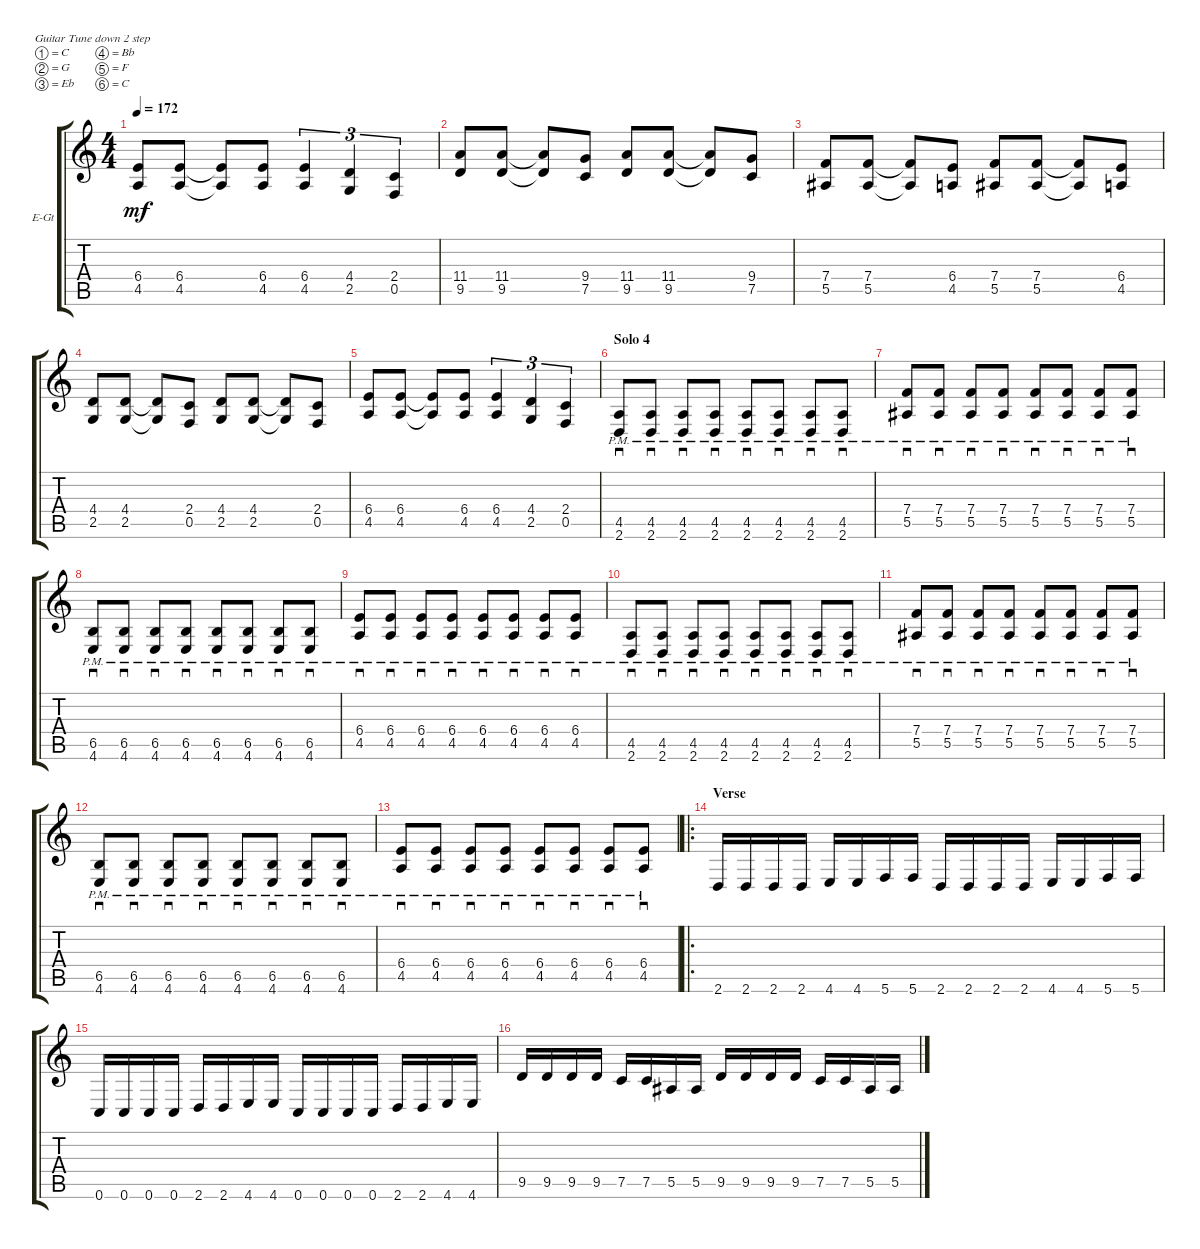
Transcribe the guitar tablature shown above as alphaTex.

\bracketExtendMode groupsimilarinstruments
\firstSystemTrackNameOrientation horizontal
\otherSystemsTrackNameOrientation horizontal
\track ("Rhythm Guitar" "E-Gt") {instrument distortionguitar}
\staff {score tabs}
\tuning (C4 G3 Eb3 Bb2 F2 C2)
\ts (4 4)
\tempo 172
\clef g2
\ks c
(4.5 6.4).8{dy mf} (4.5 6.4).8 (4.5{t} 6.4{t}).8 (4.5 6.4).8 (4.5 6.4).4{tu (3 2)} (2.5 4.4).4{tu (3 2)} (0.5 2.4).4{tu (3 2)} |
(9.5 11.4).8 (9.5 11.4).8 (9.5{t} 11.4{t}).8 (7.5 9.4).8 (9.5 11.4).8 (9.5 11.4).8 (9.5{t} 11.4{t}).8 (7.5 9.4).8 |
(5.5{acc #} 7.4).8 (5.5{acc #} 7.4).8 (5.5{t acc #} 7.4{t}).8 (4.5 6.4).8 (5.5{acc #} 7.4).8 (5.5{acc #} 7.4).8 (5.5{t acc #} 7.4{t}).8 (4.5 6.4).8 |
(2.5 4.4).8 (2.5 4.4).8 (2.5{t} 4.4{t}).8 (0.5 2.4).8 (2.5 4.4).8 (2.5 4.4).8 (2.5{t} 4.4{t}).8 (0.5 2.4).8 |
(4.5 6.4).8 (4.5 6.4).8 (4.5{t} 6.4{t}).8 (4.5 6.4).8 (4.5 6.4).4{tu (3 2)} (2.5 4.4).4{tu (3 2)} (0.5 2.4).4{tu (3 2)} |
\section ("" "Solo 4")
(2.6{pm} 4.5{pm}).8{sd} (2.6{pm} 4.5{pm}).8{sd} (2.6{pm} 4.5{pm}).8{sd} (2.6{pm} 4.5{pm}).8{sd} (2.6{pm} 4.5{pm}).8{sd} (2.6{pm} 4.5{pm}).8{sd} (2.6{pm} 4.5{pm}).8{sd} (2.6{pm} 4.5{pm}).8{sd} |
(5.5{pm acc #} 7.4{pm}).8{sd} (5.5{pm acc #} 7.4{pm}).8{sd} (5.5{pm acc #} 7.4{pm}).8{sd} (5.5{pm acc #} 7.4{pm}).8{sd} (5.5{pm acc #} 7.4{pm}).8{sd} (5.5{pm acc #} 7.4{pm}).8{sd} (5.5{pm acc #} 7.4{pm}).8{sd} (5.5{pm acc #} 7.4{pm}).8{sd} |
(4.6{pm} 6.5{pm}).8{sd} (4.6{pm} 6.5{pm}).8{sd} (4.6{pm} 6.5{pm}).8{sd} (4.6{pm} 6.5{pm}).8{sd} (4.6{pm} 6.5{pm}).8{sd} (4.6{pm} 6.5{pm}).8{sd} (4.6{pm} 6.5{pm}).8{sd} (4.6{pm} 6.5{pm}).8{sd} |
(4.5{pm} 6.4{pm}).8{sd} (4.5{pm} 6.4{pm}).8{sd} (4.5{pm} 6.4{pm}).8{sd} (4.5{pm} 6.4{pm}).8{sd} (4.5{pm} 6.4{pm}).8{sd} (4.5{pm} 6.4{pm}).8{sd} (4.5{pm} 6.4{pm}).8{sd} (4.5{pm} 6.4{pm}).8{sd} |
(2.6{pm} 4.5{pm}).8{sd} (2.6{pm} 4.5{pm}).8{sd} (2.6{pm} 4.5{pm}).8{sd} (2.6{pm} 4.5{pm}).8{sd} (2.6{pm} 4.5{pm}).8{sd} (2.6{pm} 4.5{pm}).8{sd} (2.6{pm} 4.5{pm}).8{sd} (2.6{pm} 4.5{pm}).8{sd} |
(5.5{pm acc #} 7.4{pm}).8{sd} (5.5{pm acc #} 7.4{pm}).8{sd} (5.5{pm acc #} 7.4{pm}).8{sd} (5.5{pm acc #} 7.4{pm}).8{sd} (5.5{pm acc #} 7.4{pm}).8{sd} (5.5{pm acc #} 7.4{pm}).8{sd} (5.5{pm acc #} 7.4{pm}).8{sd} (5.5{pm acc #} 7.4{pm}).8{sd} |
(4.6{pm} 6.5{pm}).8{sd} (4.6{pm} 6.5{pm}).8{sd} (4.6{pm} 6.5{pm}).8{sd} (4.6{pm} 6.5{pm}).8{sd} (4.6{pm} 6.5{pm}).8{sd} (4.6{pm} 6.5{pm}).8{sd} (4.6{pm} 6.5{pm}).8{sd} (4.6{pm} 6.5{pm}).8{sd} |
(4.5{pm} 6.4{pm}).8{sd} (4.5{pm} 6.4{pm}).8{sd} (4.5{pm} 6.4{pm}).8{sd} (4.5{pm} 6.4{pm}).8{sd} (4.5{pm} 6.4{pm}).8{sd} (4.5{pm} 6.4{pm}).8{sd} (4.5{pm} 6.4{pm}).8{sd} (4.5{pm} 6.4{pm}).8{sd} |
\ro
\section ("" "Verse")
2.6.16 2.6.16 2.6.16 2.6.16 4.6.16 4.6.16 5.6.16 5.6.16 2.6.16 2.6.16 2.6.16 2.6.16 4.6.16 4.6.16 5.6.16 5.6.16 |
0.6.16 0.6.16 0.6.16 0.6.16 2.6.16 2.6.16 4.6.16 4.6.16 0.6.16 0.6.16 0.6.16 0.6.16 2.6.16 2.6.16 4.6.16 4.6.16 |
9.5.16 9.5.16 9.5.16 9.5.16 7.5.16 7.5.16 5.5{acc #}.16 5.5{acc #}.16 9.5.16 9.5.16 9.5.16 9.5.16 7.5.16 7.5.16 5.5{acc #}.16 5.5{acc #}.16
